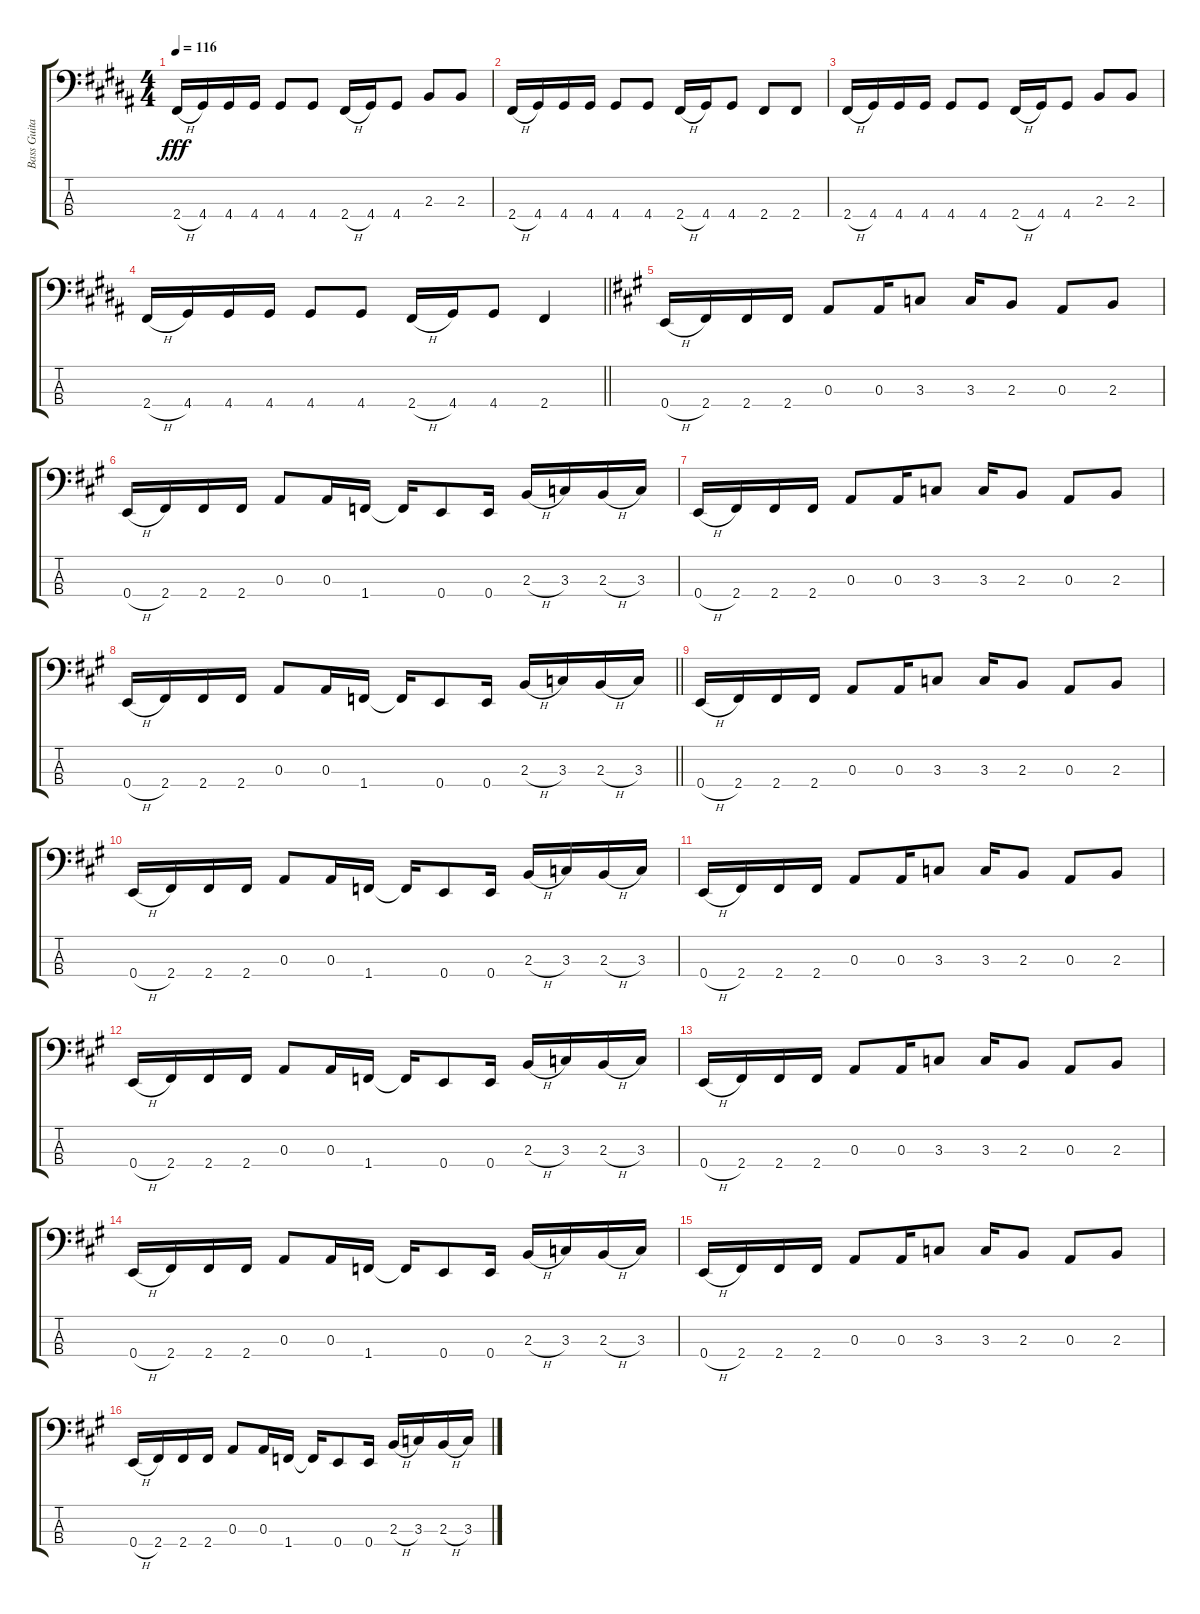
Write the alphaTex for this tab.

\track ("Bass Guitar - Rachel Bolan" "Bass Guita") {instrument electricbassfinger}
\staff {score tabs}
\tuning (G2 D2 A1 E1) {hide}
\ts (4 4)
\tempo 116
\clef f4
\ks b
2.4{h}.16{dy fff} 4.4.16 4.4.16 4.4.16 4.4.8 4.4.8 2.4{h}.16 4.4.16 4.4.8 2.3.8 2.3.8 |
\ks g#minor
2.4{h}.16 4.4.16 4.4.16 4.4.16 4.4.8 4.4.8 2.4{h}.16 4.4.16 4.4.8 2.4.8 2.4.8 |
\ks b
2.4{h}.16 4.4.16 4.4.16 4.4.16 4.4.8 4.4.8 2.4{h}.16 4.4.16 4.4.8 2.3.8 2.3.8 |
\barLineRight lightlight
\ks g#minor
2.4{h}.16 4.4.16 4.4.16 4.4.16 4.4.8 4.4.8 2.4{h}.16 4.4.16 4.4.8 2.4.4 |
\ks a
0.4{h}.16 2.4.16 2.4.16 2.4.16 0.3.8 0.3.16 3.3.8 3.3.16 2.3.8 0.3.8 2.3.8 |
0.4{h}.16 2.4.16 2.4.16 2.4.16 0.3.8 0.3.16 1.4.16 1.4{t}.16 0.4.8 0.4.16 2.3{h}.16 3.3.16 2.3{h}.16 3.3.16 |
0.4{h}.16 2.4.16 2.4.16 2.4.16 0.3.8 0.3.16 3.3.8 3.3.16 2.3.8 0.3.8 2.3.8 |
\barLineRight lightlight
0.4{h}.16 2.4.16 2.4.16 2.4.16 0.3.8 0.3.16 1.4.16 1.4{t}.16 0.4.8 0.4.16 2.3{h}.16 3.3.16 2.3{h}.16 3.3.16 |
0.4{h}.16 2.4.16 2.4.16 2.4.16 0.3.8 0.3.16 3.3.8 3.3.16 2.3.8 0.3.8 2.3.8 |
0.4{h}.16 2.4.16 2.4.16 2.4.16 0.3.8 0.3.16 1.4.16 1.4{t}.16 0.4.8 0.4.16 2.3{h}.16 3.3.16 2.3{h}.16 3.3.16 |
0.4{h}.16 2.4.16 2.4.16 2.4.16 0.3.8 0.3.16 3.3.8 3.3.16 2.3.8 0.3.8 2.3.8 |
0.4{h}.16 2.4.16 2.4.16 2.4.16 0.3.8 0.3.16 1.4.16 1.4{t}.16 0.4.8 0.4.16 2.3{h}.16 3.3.16 2.3{h}.16 3.3.16 |
0.4{h}.16 2.4.16 2.4.16 2.4.16 0.3.8 0.3.16 3.3.8 3.3.16 2.3.8 0.3.8 2.3.8 |
0.4{h}.16 2.4.16 2.4.16 2.4.16 0.3.8 0.3.16 1.4.16 1.4{t}.16 0.4.8 0.4.16 2.3{h}.16 3.3.16 2.3{h}.16 3.3.16 |
0.4{h}.16 2.4.16 2.4.16 2.4.16 0.3.8 0.3.16 3.3.8 3.3.16 2.3.8 0.3.8 2.3.8 |
0.4{h}.16 2.4.16 2.4.16 2.4.16 0.3.8 0.3.16 1.4.16 1.4{t}.16 0.4.8 0.4.16 2.3{h}.16 3.3.16 2.3{h}.16 3.3.16
